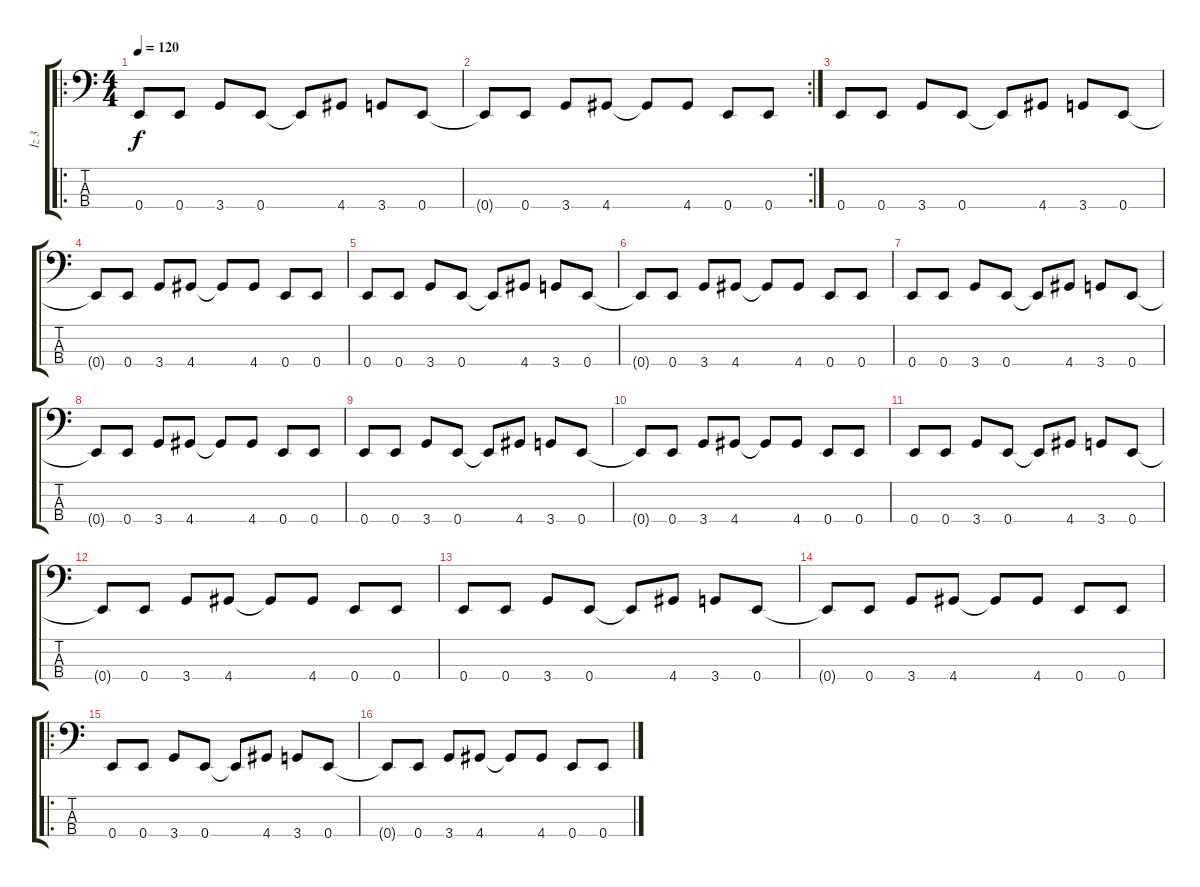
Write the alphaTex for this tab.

\track ("İz 3" "İz 3") {instrument acousticbass}
\staff {score tabs}
\tuning (G2 D2 A1 E1) {hide}
\ro
\ts (4 4)
\tempo 120
\clef f4
\ks c
0.4.8{dy f} 0.4.8 3.4.8 0.4.8 0.4{t}.8 4.4.8 3.4.8 0.4.8 |
\rc 2
0.4{t}.8 0.4.8 3.4.8 4.4.8 4.4{t}.8 4.4.8 0.4.8 0.4.8 |
0.4.8 0.4.8 3.4.8 0.4.8 0.4{t}.8 4.4.8 3.4.8 0.4.8 |
0.4{t}.8 0.4.8 3.4.8 4.4.8 4.4{t}.8 4.4.8 0.4.8 0.4.8 |
0.4.8 0.4.8 3.4.8 0.4.8 0.4{t}.8 4.4.8 3.4.8 0.4.8 |
0.4{t}.8 0.4.8 3.4.8 4.4.8 4.4{t}.8 4.4.8 0.4.8 0.4.8 |
0.4.8 0.4.8 3.4.8 0.4.8 0.4{t}.8 4.4.8 3.4.8 0.4.8 |
0.4{t}.8 0.4.8 3.4.8 4.4.8 4.4{t}.8 4.4.8 0.4.8 0.4.8 |
0.4.8 0.4.8 3.4.8 0.4.8 0.4{t}.8 4.4.8 3.4.8 0.4.8 |
0.4{t}.8 0.4.8 3.4.8 4.4.8 4.4{t}.8 4.4.8 0.4.8 0.4.8 |
0.4.8 0.4.8 3.4.8 0.4.8 0.4{t}.8 4.4.8 3.4.8 0.4.8 |
0.4{t}.8 0.4.8 3.4.8 4.4.8 4.4{t}.8 4.4.8 0.4.8 0.4.8 |
0.4.8 0.4.8 3.4.8 0.4.8 0.4{t}.8 4.4.8 3.4.8 0.4.8 |
0.4{t}.8 0.4.8 3.4.8 4.4.8 4.4{t}.8 4.4.8 0.4.8 0.4.8 |
\ro
0.4.8 0.4.8 3.4.8 0.4.8 0.4{t}.8 4.4.8 3.4.8 0.4.8 |
0.4{t}.8 0.4.8 3.4.8 4.4.8 4.4{t}.8 4.4.8 0.4.8 0.4.8
